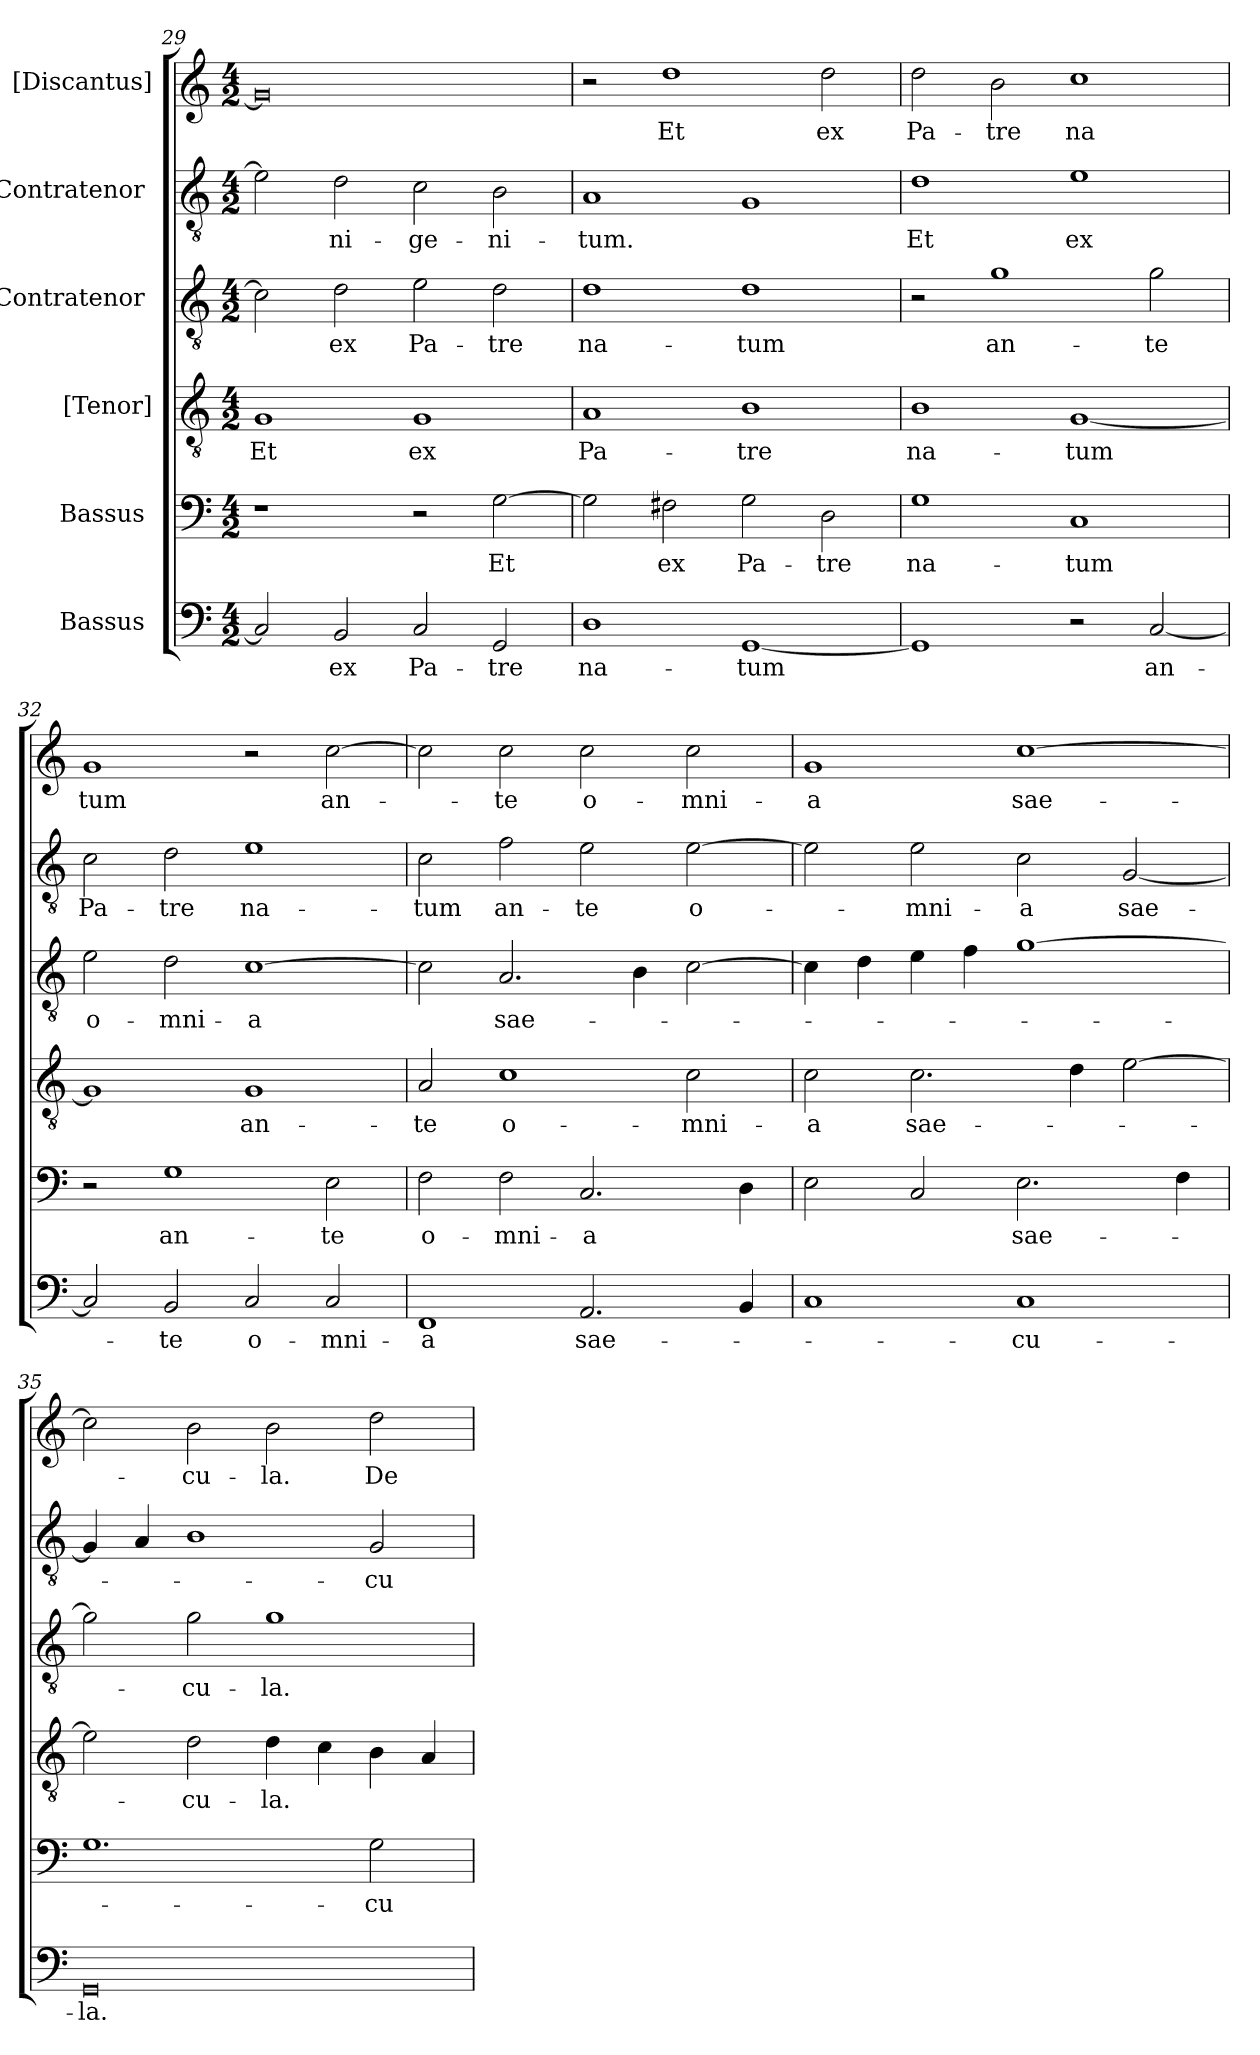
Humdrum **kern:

**kern	**text	**kern	**text	**kern	**text	**kern	**text	**kern	**text	**kern	**text
*part6	*part6	*part5	*part5	*part4	*part4	*part3	*part3	*part2	*part2	*part1	*part1
*staff6	*staff6	*staff5	*staff5	*staff4	*staff4	*staff3	*staff3	*staff2	*staff2	*staff1	*staff1
*I"Bassus [2]	*	*I"Bassus [1]	*	*I"[Tenor]	*	*I"Contratenor [2]	*	*I"Contratenor [1]	*	*I"[Discantus]	*
*clefF4	*	*clefF4	*	*clefGv2	*	*clefGv2	*	*clefGv2	*	*clefG2	*
*k[]	*	*k[]	*	*k[]	*	*k[]	*	*k[]	*	*k[]	*
*M4/2	*	*M4/2	*	*M4/2	*	*M4/2	*	*M4/2	*	*M4/2	*
=29	=29	=29	=29	=29	=29	=29	=29	=29	=29	=29	=29
2C/]	.	1r	.	1G/	Et	2c\]	.	2e\]	.	0g/]	.
2BB/	ex	.	.	.	.	2d\	ex	2d\	-ni-	.	.
2C/	Pa-	2r	.	1G/	ex	2e\	Pa-	2c\	-ge-	.	.
2GG/	-tre	[2G\	Et	.	.	2d\	-tre	2B\	-ni-	.	.
=30	=30	=30	=30	=30	=30	=30	=30	=30	=30	=30	=30
1D\	na-	2G\]	.	1A/	Pa-	1d\	na-	1A/	-tum.	2r	.
.	.	2F#X\	ex	.	.	.	.	.	.	1dd\	Et
[1GG/	-tum	2G\	Pa-	1B\	-tre	1d\	-tum	1G/	.	.	.
.	.	2D\	-tre	.	.	.	.	.	.	2dd\	ex
=31	=31	=31	=31	=31	=31	=31	=31	=31	=31	=31	=31
1GG/]	.	1G\	na-	1B\	na-	2r	.	1d\	Et	2dd\	Pa-
.	.	.	.	.	.	1g\	an-	.	.	2b\	-tre
2r	.	1C/	-tum	[1G/	-tum	.	.	1e\	ex	1cc\	na
[2C/	an-	.	.	.	.	2g\	-te	.	.	.	.
=32	=32	=32	=32	=32	=32	=32	=32	=32	=32	=32	=32
2C/]	.	2r	.	1G/]	.	2e\	o-	2c\	Pa-	1g/	tum
2BB/	-te	1G\	an-	.	.	2d\	-mni-	2d\	-tre	.	.
2C/	o-	.	.	1G/	an-	[1c\	-a	1e\	na-	2r	.
2C/	-mni-	2E\	-te	.	.	.	.	.	.	[2cc\	an-
=33	=33	=33	=33	=33	=33	=33	=33	=33	=33	=33	=33
1FF/	-a	2F\	o-	2A/	-te	2c\]	.	2c\	-tum	2cc\]	.
.	.	2F\	-mni-	1c\	o-	2.A/	sae-	2f\	an-	2cc\	-te
2.AA/	sae-	2.C/	-a	.	.	.	.	2e\	-te	2cc\	o-
.	.	.	.	.	.	4B\	.	.	.	.	.
.	.	.	.	2c\	-mni-	[2c\	.	[2e\	o-	2cc\	-mni-
4BB/	.	4D\	.	.	.	.	.	.	.	.	.
=34	=34	=34	=34	=34	=34	=34	=34	=34	=34	=34	=34
1C/	.	2E\	.	2c\	-a	4c\]	.	2e\]	.	1g/	-a
.	.	.	.	.	.	4d\	.	.	.	.	.
.	.	2C/	.	2.c\	sae-	4e\	.	2e\	-mni-	.	.
.	.	.	.	.	.	4f\	.	.	.	.	.
1C/	-cu-	2.E\	sae-	.	.	[1g\	.	2c\	-a	[1cc\	sae-
.	.	.	.	4d\	.	.	.	.	.	.	.
.	.	.	.	[2e\	.	.	.	[2G/	sae-	.	.
.	.	4F\	.	.	.	.	.	.	.	.	.
=35	=35	=35	=35	=35	=35	=35	=35	=35	=35	=35	=35
0GG/	-la.	1.G\	.	2e\]	.	2g\]	.	4G/]	.	2cc\]	.
.	.	.	.	.	.	.	.	4A/	.	.	.
.	.	.	.	2d\	-cu-	2g\	-cu-	1B\	.	2b\	-cu-
.	.	.	.	4d\	-la.	1g\	-la.	.	.	2b\	-la.
.	.	.	.	4c\	.	.	.	.	.	.	.
.	.	2G\	-cu-	4B\	.	.	.	2G/	-cu-	2dd\	De-
.	.	.	.	4A/	.	.	.	.	.	.	.
=	=	=	=	=	=	=	=	=	=	=	=
*-	*-	*-	*-	*-	*-	*-	*-	*-	*-	*-	*-
